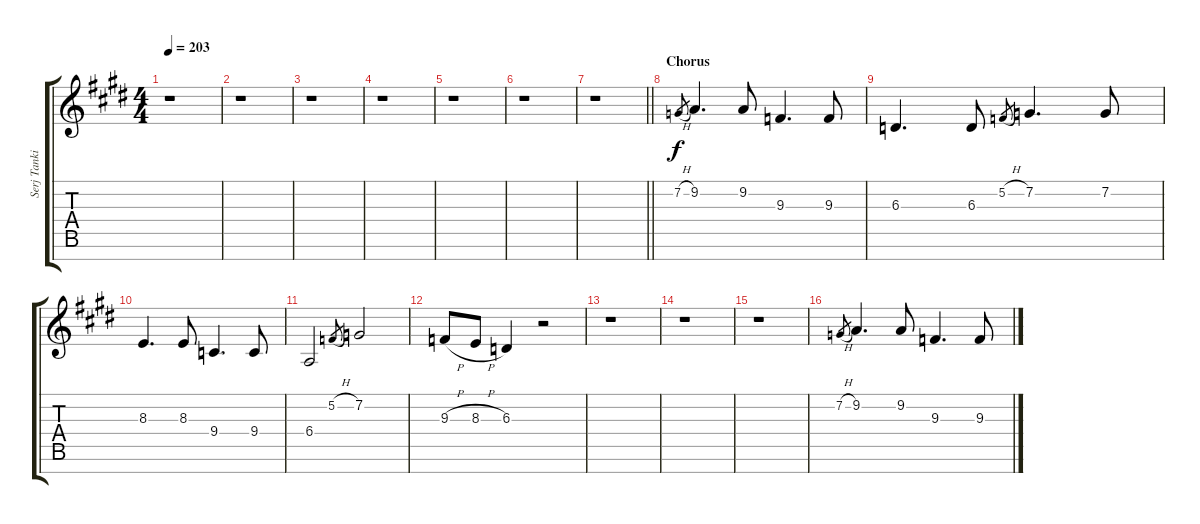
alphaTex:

\track ("Serj Tankian [Backing Vocals]" "Serj Tanki") {instrument clarinet}
\staff {score tabs}
\tuning (F4 C4 Ab3 Eb3 Bb2 F2 C2) {hide}
\ts (4 4)
\tempo 203
\clef g2
\ks c#minor
r.1{dy f} |
r.1 |
r.1 |
r.1 |
r.1 |
r.1 |
\barLineRight lightlight
r.1 |
\section ("" "Chorus")
7.2{h}.8{gr} 9.2.4{d} 9.2.8 9.3.4{d} 9.3.8 |
6.3.4{d} 6.3.8 5.2{h}.8{gr} 7.2.4{d} 7.2.8 |
8.3.4{d} 8.3.8 9.4.4{d} 9.4.8 |
6.4.2 5.2{h}.8{gr} 7.2.2 |
9.3{h}.8 8.3{h}.8 6.3.4 r.2 |
r.1 |
r.1 |
r.1 |
7.2{h}.8{gr} 9.2.4{d} 9.2.8 9.3.4{d} 9.3.8
